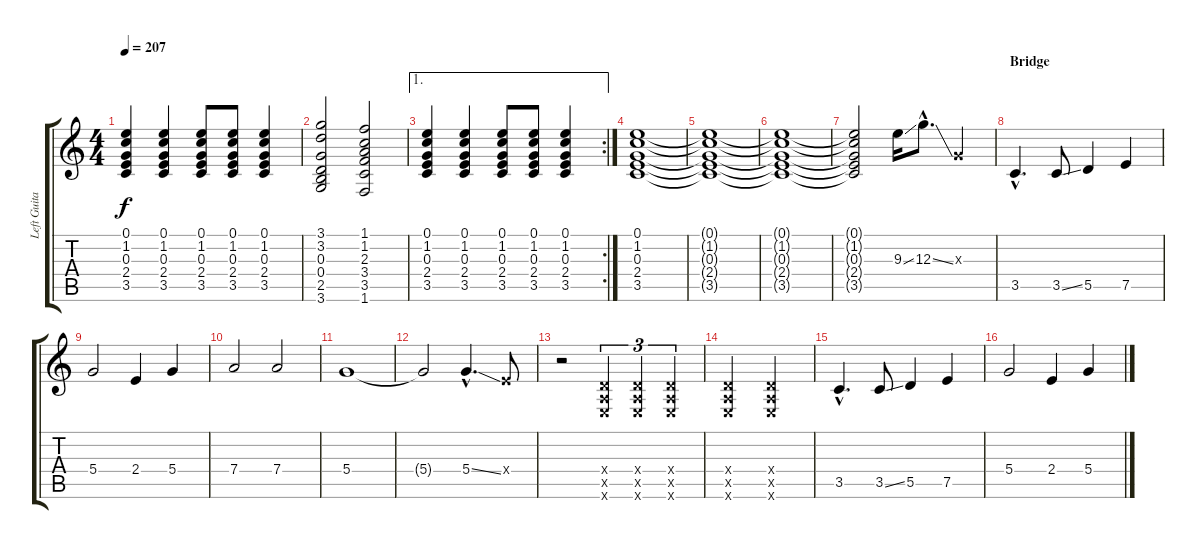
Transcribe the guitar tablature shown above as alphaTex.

\track ("Left Guitar" "Left Guita") {instrument distortionguitar}
\staff {score tabs}
\tuning (E4 B3 G3 D3 A2 E2) {hide}
\ts (4 4)
\tempo 207
\clef g2
\ks c
(0.1 1.2 0.3 2.4 3.5).4{dy f} (0.1 1.2 0.3 2.4 3.5).4 (0.1 1.2 0.3 2.4 3.5).8 (0.1 1.2 0.3 2.4 3.5).8 (0.1 1.2 0.3 2.4 3.5).4 |
(3.1 3.2 0.3 0.4 2.5 3.6).2 (1.1 1.2 2.3 3.4 3.5 1.6).2 |
\ae 1
\rc 2
(0.1 1.2 0.3 2.4 3.5).4 (0.1 1.2 0.3 2.4 3.5).4 (0.1 1.2 0.3 2.4 3.5).8 (0.1 1.2 0.3 2.4 3.5).8 (0.1 1.2 0.3 2.4 3.5).4 |
(0.1 1.2 0.3 2.4 3.5).1{volume 0} |
(0.1{t} 1.2{t} 0.3{t} 2.4{t} 3.5{t}).1 |
(0.1{t} 1.2{t} 0.3{t} 2.4{t} 3.5{t}).1 |
(0.1{t} 1.2{t} 0.3{t} 2.4{t} 3.5{t}).2 9.3{ss}.16{volume 13} 12.3{ss hac}.8{d} 0.3{x}.4 |
\section ("" "Bridge")
3.5{hac}.4{d} 3.5{ss}.8 5.5.4 7.5.4 |
5.4.2 2.4.4 5.4.4 |
7.4.2 7.4.2 |
5.4.1 |
5.4{t}.2 5.4{ss hac}.4{d} 2.4{x}.8 |
r.2 (0.4{x} 0.5{x} 0.6{x}).4{tu (3 2)} (0.4{x} 0.5{x} 0.6{x}).4{tu (3 2)} (0.4{x} 0.5{x} 0.6{x}).4{tu (3 2)} |
(0.4{x} 0.5{x} 0.6{x}).2 (0.4{x} 0.5{x} 0.6{x}).2 |
3.5{hac}.4{d} 3.5{ss}.8 5.5.4 7.5.4 |
5.4.2 2.4.4 5.4.4
